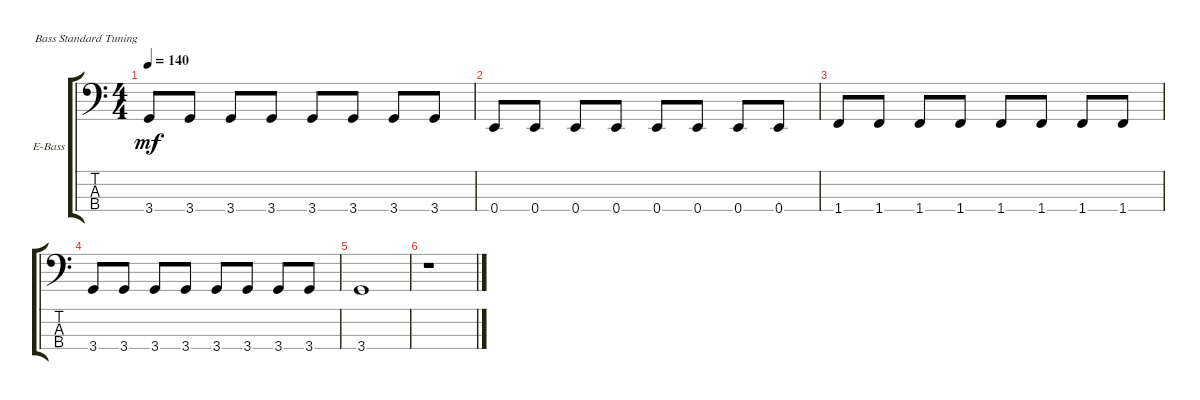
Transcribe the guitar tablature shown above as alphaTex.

\defaultSystemsLayout 4
\bracketExtendMode groupsimilarinstruments
\multiTrackTrackNamePolicy hidden
\firstSystemTrackNameOrientation horizontal
\otherSystemsTrackNameOrientation horizontal
\track ("Electric Bass" "E-Bass") {instrument electricbassfinger}
\staff {score tabs}
\tuning (G2 D2 A1 E1)
\ts (4 4)
\tempo 140
\clef f4
\ks aminor
3.4.8{dy mf} 3.4.8 3.4.8 3.4.8 3.4.8 3.4.8 3.4.8 3.4.8 |
0.4.8 0.4.8 0.4.8 0.4.8 0.4.8 0.4.8 0.4.8 0.4.8 |
1.4.8 1.4.8 1.4.8 1.4.8 1.4.8 1.4.8 1.4.8 1.4.8 |
\scale
0.30588 3.4.8 3.4.8 3.4.8 3.4.8 3.4.8 3.4.8 3.4.8 3.4.8 |
\scale
0.300678 3.4.1 |
\scale
0.61161 r.1
